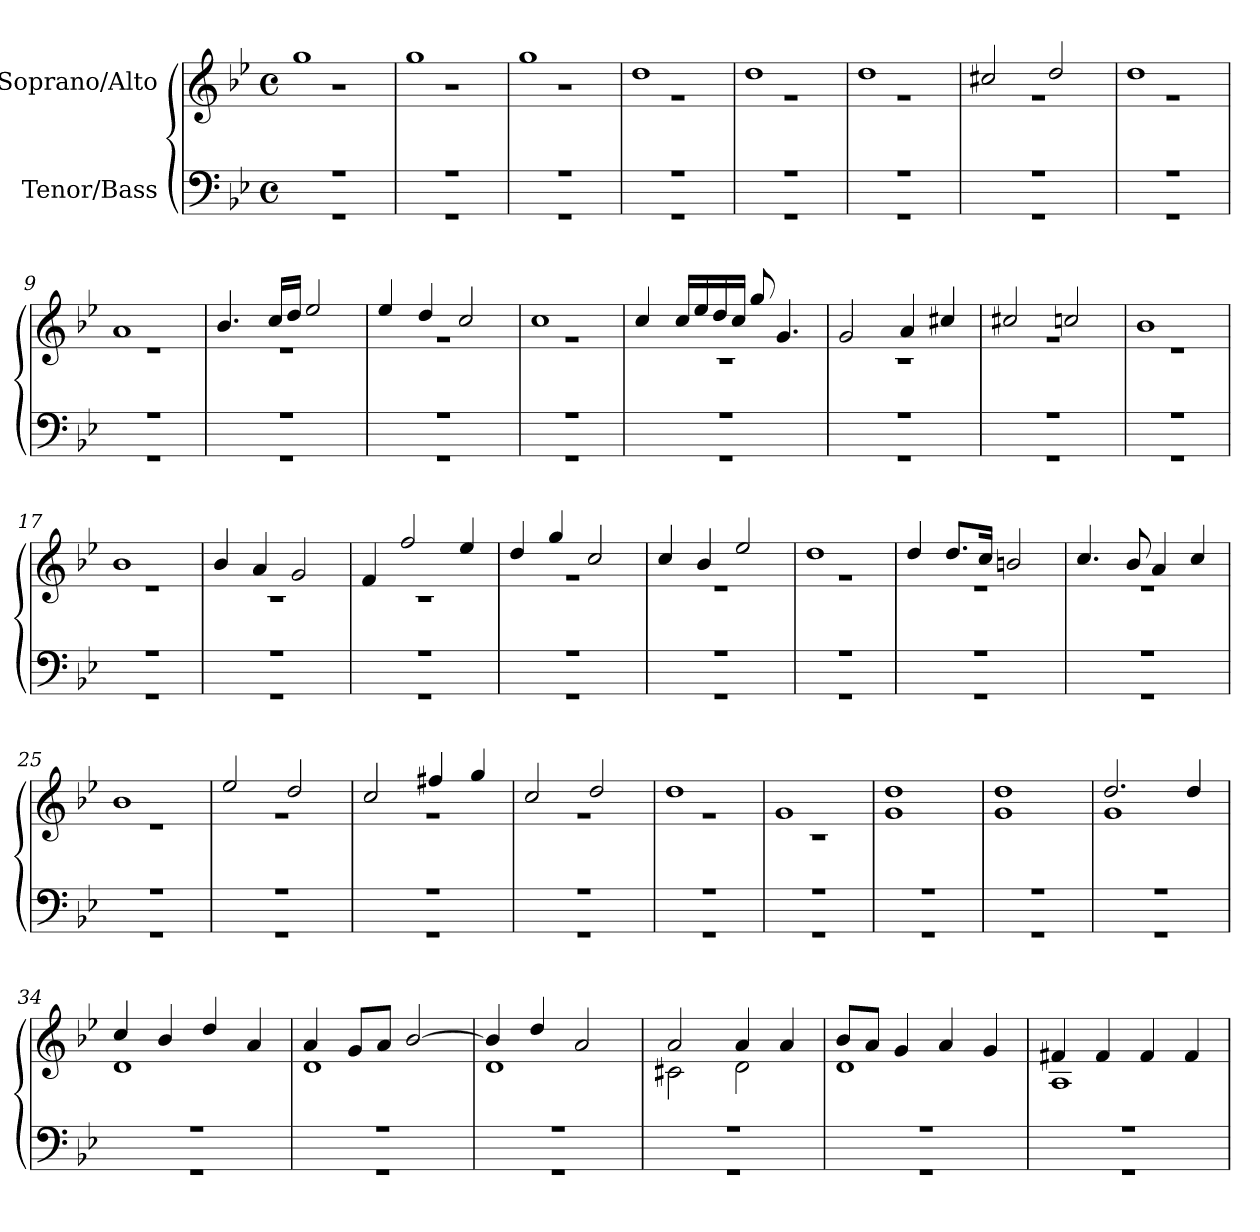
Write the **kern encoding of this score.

**kern	**kern
*part2	*part1
*staff2	*staff1
*I"Tenor/Bass	*I"Soprano/Alto
*clefF4	*clefG2
*k[b-e-]	*k[b-e-]
*B-:	*B-:
*M4/4	*M4/4
*met(c)	*met(c)
*MM50	*MM50
=1	=1
*^	*^
1r	1r	1gg	1r
=2	=2	=2	=2
1r	1r	1gg	1r
=3	=3	=3	=3
1r	1r	1gg	1r
=4	=4	=4	=4
1r	1r	1dd	1r
=5	=5	=5	=5
1r	1r	1dd	1r
=6	=6	=6	=6
1r	1r	1dd	1r
=7	=7	=7	=7
1r	1r	2cc#X/	1r
.	.	2dd/	.
=8	=8	=8	=8
1r	1r	1dd	1r
=9	=9	=9	=9
1r	1r	1a	1r
=10	=10	=10	=10
1r	1r	4.b-/	1r
.	.	16cc/LL	.
.	.	16dd/JJ	.
.	.	2ee-/	.
=11	=11	=11	=11
1r	1r	4ee-/	1r
.	.	4dd/	.
.	.	2cc/	.
=12	=12	=12	=12
1r	1r	1cc	1r
!!LO:LB:g=z	!!
=13	=13	=13	=13
1r	1r	4cc/	1r
.	.	16cc/LL	.
.	.	16ee-/	.
.	.	16dd/	.
.	.	16cc/JJ	.
.	.	8gg/	.
.	.	4.g/	.
=14	=14	=14	=14
1r	1r	2g/	1r
.	.	4a/	.
.	.	4cc#X/	.
=15	=15	=15	=15
1r	1r	2cc#X/	1r
.	.	2ccn/	.
=16	=16	=16	=16
1r	1r	1b-	1r
=17	=17	=17	=17
1r	1r	1b-	1r
=18	=18	=18	=18
1r	1r	4b-/	1r
.	.	4a/	.
.	.	2g/	.
=19	=19	=19	=19
1r	1r	4f/	1r
.	.	2ff/	.
.	.	4ee-/	.
=20	=20	=20	=20
1r	1r	4dd/	1r
.	.	4gg/	.
.	.	2cc/	.
=21	=21	=21	=21
1r	1r	4cc/	1r
.	.	4b-/	.
.	.	2ee-/	.
=22	=22	=22	=22
1r	1r	1dd	1r
!!LO:LB:g=z	!!
=23	=23	=23	=23
1r	1r	4dd/	1r
.	.	8.dd/L	.
.	.	16cc/Jk	.
.	.	2bn/	.
=24	=24	=24	=24
1r	1r	4.cc/	1r
.	.	8b-/	.
.	.	4a/	.
.	.	4cc/	.
=25	=25	=25	=25
1r	1r	1b-	1r
=26	=26	=26	=26
1r	1r	2ee-/	1r
.	.	2dd/	.
=27	=27	=27	=27
1r	1r	2cc/	1r
.	.	4ff#X/	.
.	.	4gg/	.
=28	=28	=28	=28
1r	1r	2cc/	1r
.	.	2dd/	.
=29	=29	=29	=29
1r	1r	1dd	1r
=30	=30	=30	=30
1r	1r	1g	1r
=31	=31	=31	=31
1r	1r	1dd	1g
=32	=32	=32	=32
1r	1r	1dd	1g
=33	=33	=33	=33
1r	1r	2.dd/	1g
.	.	4dd/	.
=34	=34	=34	=34
1r	1r	4cc/	1d
.	.	4b-/	.
.	.	4dd/	.
.	.	4a/	.
!!LO:LB:g=z	!!
=35	=35	=35	=35
1r	1r	4a/	1d
.	.	8g/L	.
.	.	8a/J	.
.	.	[2b-/	.
=36	=36	=36	=36
1r	1r	4b-/]	1d
.	.	4dd/	.
.	.	2a/	.
=37	=37	=37	=37
1r	1r	2a/	2c#X\
.	.	4a/	2d\
.	.	4a/	.
=38	=38	=38	=38
1r	1r	8b-/L	1d
.	.	8a/J	.
.	.	4g/	.
.	.	4a/	.
.	.	4g/	.
=39	=39	=39	=39
1r	1r	4f#X/	1A
.	.	4f#/	.
.	.	4f#/	.
.	.	4f#/	.
*v	*v	*	*
*	*v	*v
=	=
*-	*-
